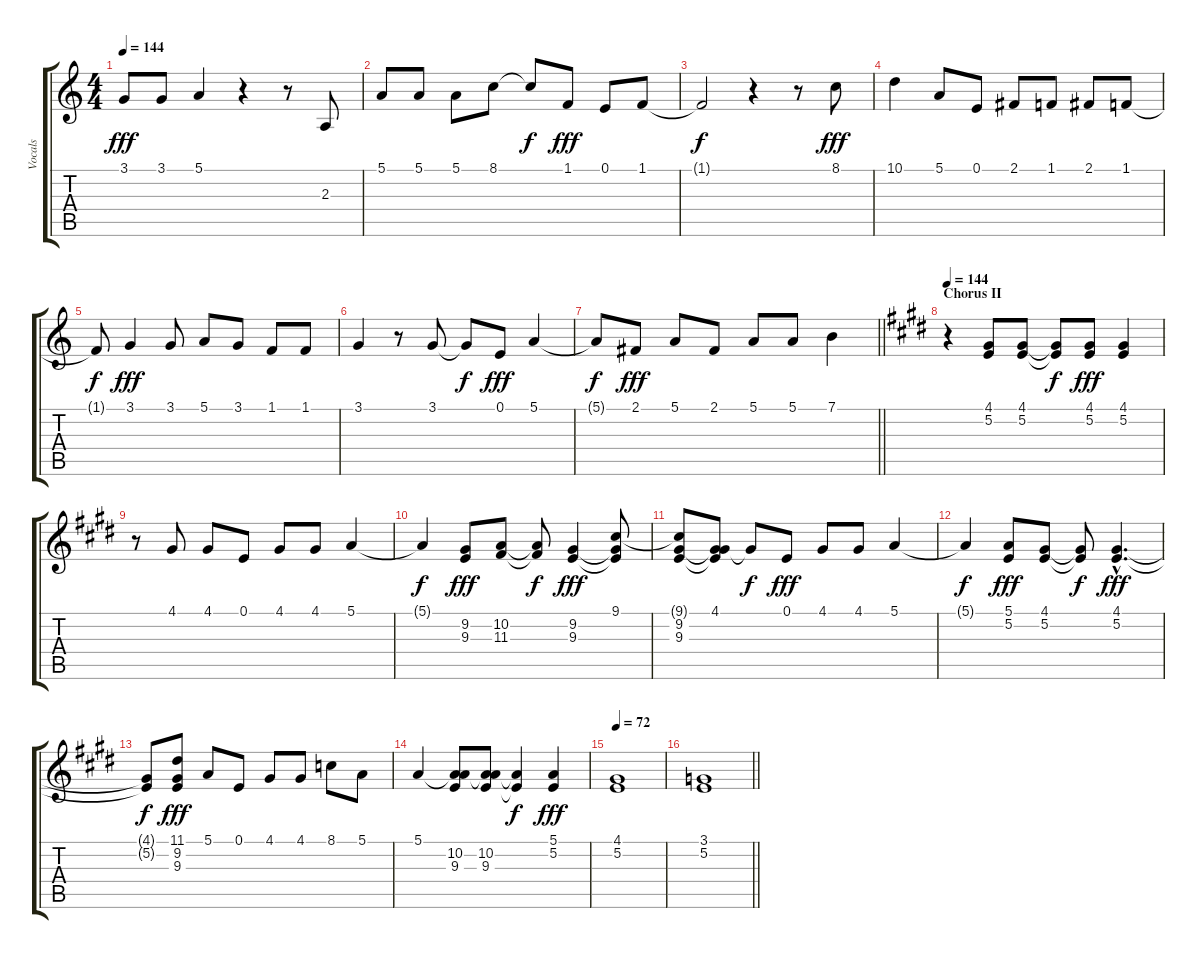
\track ("Vocals" "Vocals") {instrument lead6voice}
\staff {score tabs}
\tuning (E4 B3 G3 D3 A2 E2) {hide}
\ts (4 4)
\tempo 144
\clef g2
\ks c
3.1.8{dy fff} 3.1.8 5.1.4 r.4 r.8 2.3.8 |
5.1.8 5.1.8 5.1.8 8.1.8 8.1{t}.8{dy f} 1.1.8{dy fff} 0.1.8 1.1.8 |
1.1{t}.2{dy f} r.4 r.8 8.1.8{dy fff} |
10.1.4 5.1.8 0.1.8 2.1.8 1.1.8 2.1.8 1.1.8 |
1.1{t}.8{dy f} 3.1.4{dy fff} 3.1.8 5.1.8 3.1.8 1.1.8 1.1.8 |
3.1.4 r.8 3.1.8 3.1{t}.8{dy f} 0.1.8{dy fff} 5.1.4 |
\barLineRight lightlight
5.1{t}.8{dy f} 2.1.8{dy fff} 5.1.8 2.1.8 5.1.8 5.1.8 7.1.4 |
\section ("" "Chorus II")
\tempo 144
\ks e
r.4 (4.1 5.2).8 (4.1 5.2).8 (4.1{t} 5.2{t}).8{dy f} (4.1 5.2).8{dy fff} (4.1 5.2).4 |
r.8 4.1.8 4.1.8 0.1.8 4.1.8 4.1.8 5.1.4 |
5.1{t}.4{dy f} (9.2 9.3).8{dy fff} (10.2 11.3).8 (10.2{t} 11.3{t}).8{dy f} (9.2 9.3).4{dy fff} (9.1 9.2{t} 9.3{t}).8 |
(9.1{t} 9.2 9.3).8 (4.1 9.2{t} 9.3{t}).8 4.1{t}.8{dy f} 0.1.8{dy fff} 4.1.8 4.1.8 5.1.4 |
5.1{t}.4{dy f} (5.1 5.2).8{dy fff} (4.1 5.2).8 (4.1{t} 5.2{t}).8{dy f} (4.1{hac} 5.2{hac}).4{d dy fff} |
(4.1{t} 5.2{t}).8{dy f} (11.1 9.2 9.3).8{dy fff} 5.1.8 0.1.8 4.1.8 4.1.8 8.1.8 5.1.8 |
5.1.4 (5.1{t} 10.2 9.3).8 (5.1{t} 10.2 9.3).8 (10.2{t} 9.3{t}).4{dy f} (5.1 5.2).4{dy fff} |
\tempo 72
(4.1 5.2).1 |
\barLineRight lightlight
(3.1 5.2).1
